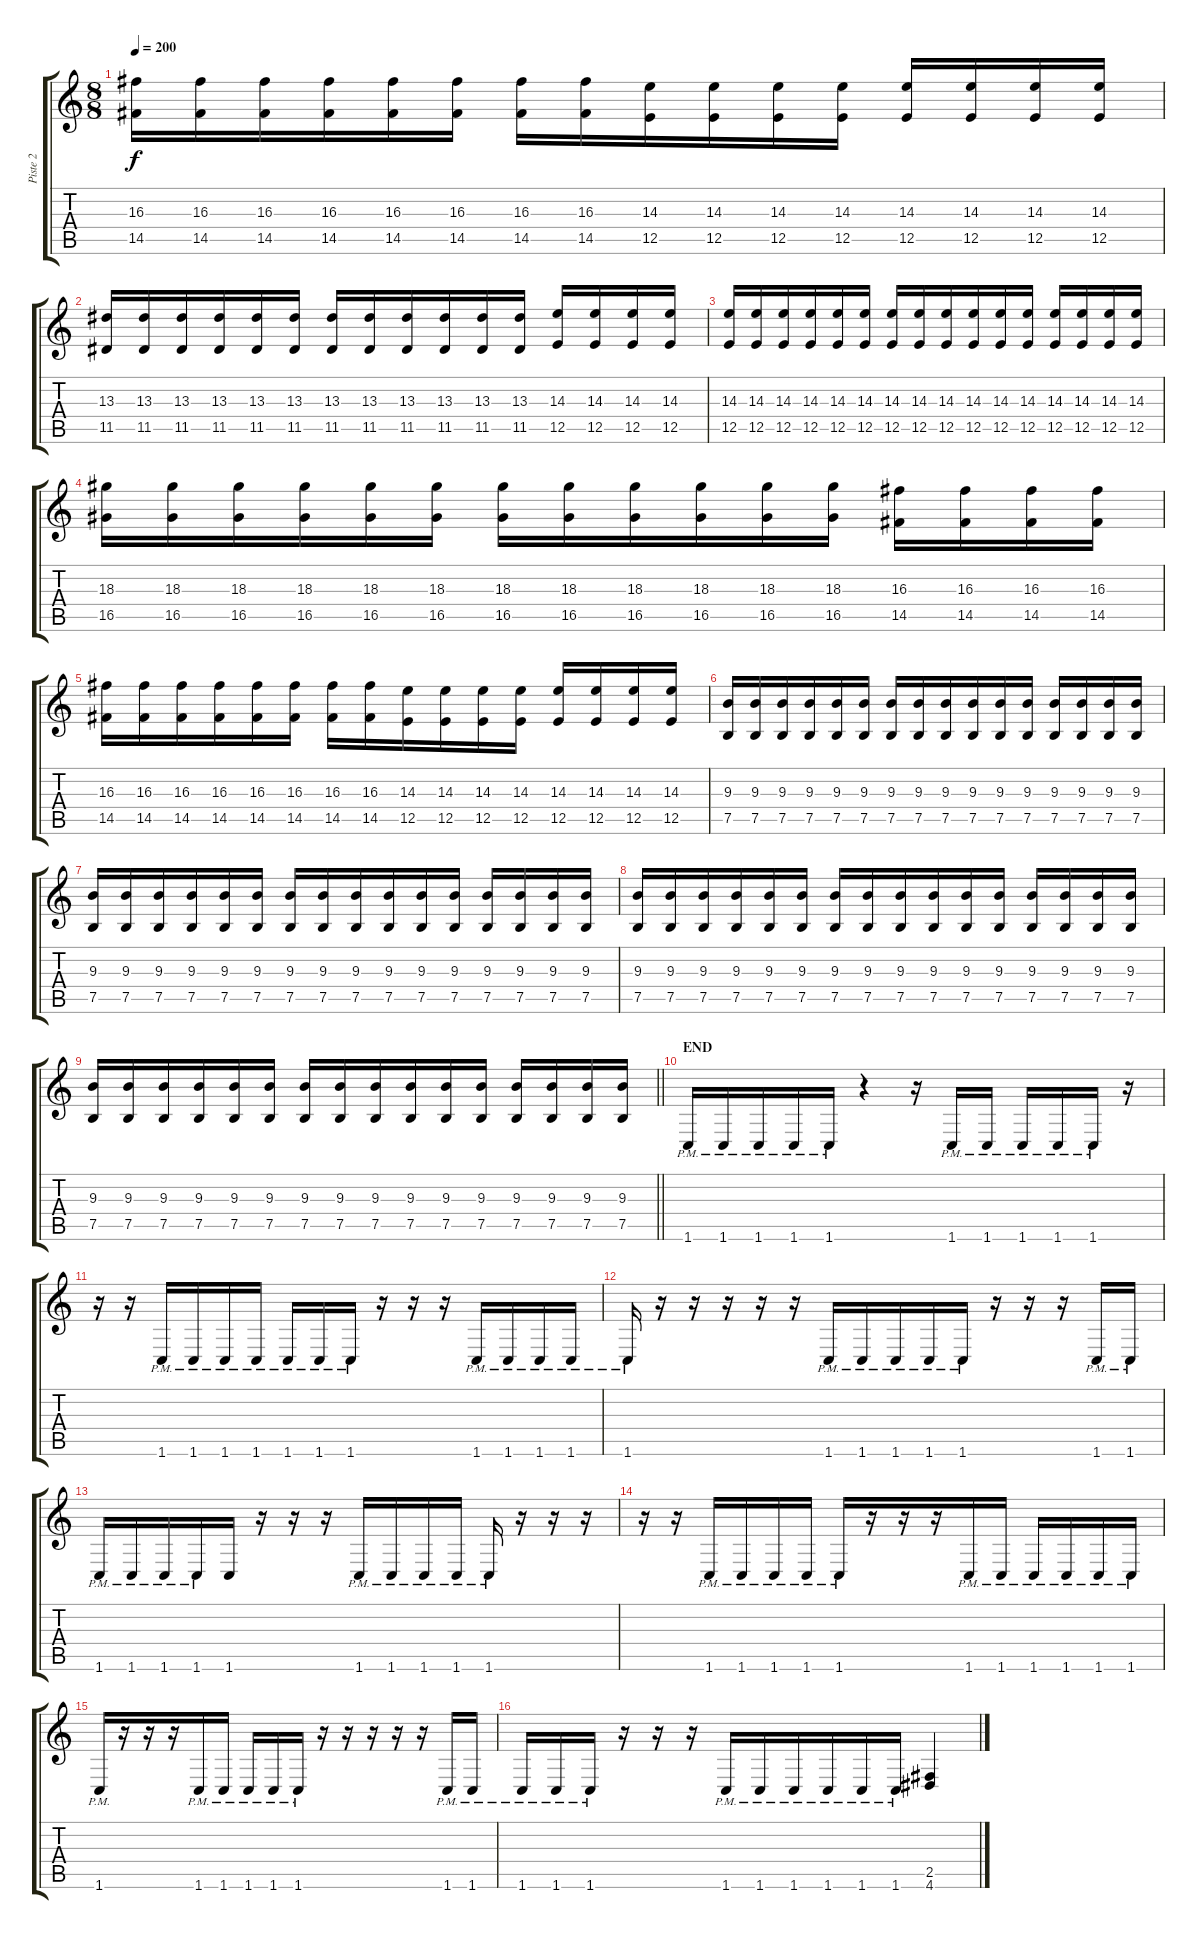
\track ("Piste 2" "Piste 2") {instrument distortionguitar}
\staff {score tabs}
\tuning (B3 Gb3 D3 A2 E2 B1) {hide}
\ts (8 8)
\tempo 200
\clef g2
\ks c
(16.3 14.5).16{dy f} (16.3 14.5).16 (16.3 14.5).16 (16.3 14.5).16 (16.3 14.5).16 (16.3 14.5).16 (16.3 14.5).16 (16.3 14.5).16 (14.3 12.5).16 (14.3 12.5).16 (14.3 12.5).16 (14.3 12.5).16 (14.3 12.5).16 (14.3 12.5).16 (14.3 12.5).16 (14.3 12.5).16 |
(13.3 11.5).16{volume 12 balance 8 instrument distortionguitar} (13.3 11.5).16 (13.3 11.5).16 (13.3 11.5).16 (13.3 11.5).16 (13.3 11.5).16 (13.3 11.5).16 (13.3 11.5).16 (13.3 11.5).16 (13.3 11.5).16 (13.3 11.5).16 (13.3 11.5).16 (14.3 12.5).16 (14.3 12.5).16 (14.3 12.5).16 (14.3 12.5).16 |
(14.3 12.5).16 (14.3 12.5).16 (14.3 12.5).16 (14.3 12.5).16 (14.3 12.5).16 (14.3 12.5).16 (14.3 12.5).16 (14.3 12.5).16 (14.3 12.5).16 (14.3 12.5).16 (14.3 12.5).16 (14.3 12.5).16 (14.3 12.5).16 (14.3 12.5).16 (14.3 12.5).16 (14.3 12.5).16 |
(18.3 16.5).16 (18.3 16.5).16 (18.3 16.5).16 (18.3 16.5).16 (18.3 16.5).16 (18.3 16.5).16 (18.3 16.5).16 (18.3 16.5).16 (18.3 16.5).16 (18.3 16.5).16 (18.3 16.5).16 (18.3 16.5).16 (16.3 14.5).16 (16.3 14.5).16 (16.3 14.5).16 (16.3 14.5).16 |
(16.3 14.5).16 (16.3 14.5).16 (16.3 14.5).16 (16.3 14.5).16 (16.3 14.5).16 (16.3 14.5).16 (16.3 14.5).16 (16.3 14.5).16 (14.3 12.5).16 (14.3 12.5).16 (14.3 12.5).16 (14.3 12.5).16 (14.3 12.5).16 (14.3 12.5).16 (14.3 12.5).16 (14.3 12.5).16 |
(9.3 7.5).16 (9.3 7.5).16 (9.3 7.5).16 (9.3 7.5).16 (9.3 7.5).16 (9.3 7.5).16 (9.3 7.5).16 (9.3 7.5).16 (9.3 7.5).16 (9.3 7.5).16 (9.3 7.5).16 (9.3 7.5).16 (9.3 7.5).16 (9.3 7.5).16 (9.3 7.5).16 (9.3 7.5).16 |
(9.3 7.5).16 (9.3 7.5).16 (9.3 7.5).16 (9.3 7.5).16 (9.3 7.5).16 (9.3 7.5).16 (9.3 7.5).16 (9.3 7.5).16 (9.3 7.5).16 (9.3 7.5).16 (9.3 7.5).16 (9.3 7.5).16 (9.3 7.5).16 (9.3 7.5).16 (9.3 7.5).16 (9.3 7.5).16 |
(9.3 7.5).16 (9.3 7.5).16 (9.3 7.5).16 (9.3 7.5).16 (9.3 7.5).16 (9.3 7.5).16 (9.3 7.5).16 (9.3 7.5).16 (9.3 7.5).16 (9.3 7.5).16 (9.3 7.5).16 (9.3 7.5).16 (9.3 7.5).16 (9.3 7.5).16 (9.3 7.5).16 (9.3 7.5).16 |
\barLineRight lightlight
(9.3 7.5).16 (9.3 7.5).16 (9.3 7.5).16 (9.3 7.5).16 (9.3 7.5).16 (9.3 7.5).16 (9.3 7.5).16 (9.3 7.5).16 (9.3 7.5).16 (9.3 7.5).16 (9.3 7.5).16 (9.3 7.5).16 (9.3 7.5).16 (9.3 7.5).16 (9.3 7.5).16 (9.3 7.5).16 |
\section ("" "END")
1.6{pm}.16{volume 14 balance 4} 1.6{pm}.16 1.6{pm}.16 1.6{pm}.16 1.6{pm}.16 r.4 r.16 1.6{pm}.16 1.6{pm}.16 1.6{pm}.16 1.6{pm}.16 1.6{pm}.16 r.16 |
r.16 r.16 1.6{pm}.16 1.6{pm}.16 1.6{pm}.16 1.6{pm}.16 1.6{pm}.16 1.6{pm}.16 1.6{pm}.16 r.16 r.16 r.16 1.6{pm}.16 1.6{pm}.16 1.6{pm}.16 1.6{pm}.16 |
1.6{pm}.16 r.16 r.16 r.16 r.16 r.16 1.6{pm}.16 1.6{pm}.16 1.6{pm}.16 1.6{pm}.16 1.6{pm}.16 r.16 r.16 r.16 1.6{pm}.16 1.6{pm}.16 |
1.6{pm}.16 1.6{pm}.16 1.6{pm}.16 1.6{pm}.16 1.6.16 r.16 r.16 r.16 1.6{pm}.16 1.6{pm}.16 1.6{pm}.16 1.6{pm}.16 1.6{pm}.16 r.16 r.16 r.16 |
r.16 r.16 1.6{pm}.16 1.6{pm}.16 1.6{pm}.16 1.6{pm}.16 1.6{pm}.16 r.16 r.16 r.16 1.6{pm}.16 1.6{pm}.16 1.6{pm}.16 1.6{pm}.16 1.6{pm}.16 1.6{pm}.16 |
1.6{pm}.16 r.16 r.16 r.16 1.6{pm}.16 1.6{pm}.16 1.6{pm}.16 1.6{pm}.16 1.6{pm}.16 r.16 r.16 r.16 r.16 r.16 1.6{pm}.16 1.6{pm}.16 |
1.6{pm}.16 1.6{pm}.16 1.6{pm}.16 r.16 r.16 r.16 1.6{pm}.16 1.6{pm}.16 1.6{pm}.16 1.6{pm}.16 1.6{pm}.16 1.6{pm}.16 (2.5 4.6).4
